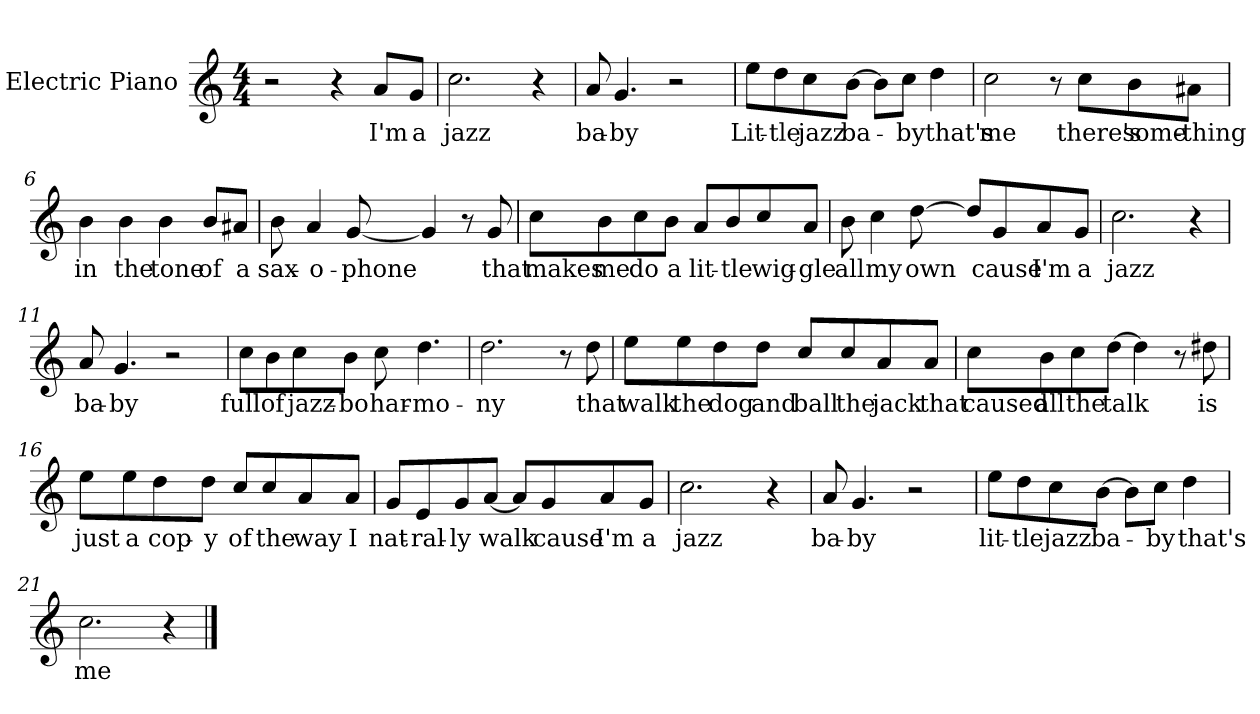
**kern	**text
*part1	*part1
*staff1	*staff1
*I"Electric Piano	*
*I'E.Pno	*
*clefG2	*
*k[]	*
*C:	*
*M4/4	*
=1	=1
2r	.
4r	.
8a/L	I'm
8g/J	a
=2	=2
2.cc\	jazz
4r	.
=3	=3
8a/	ba-
4.g/	-by
2r	.
=4	=4
8ee\L	Lit-
8dd\	-tle
8cc\	jazz
[8b\J	ba-
8b\L]	.
8cc\J	-by
4dd\	that's
!!LO:LB:g=z
=5	=5
2cc\	me
8r	.
8cc\L	there's
8b\	some-
8a#X\J	-thing
=6	=6
4b\	in
4b\	the
4b\	tone
8b/L	of
8a#X/J	a
=7	=7
8b\	sax-
4a/	-o-
[8g/	-phone
4g/]	.
8r	.
8g/	that
=8	=8
8cc\L	makes
8b\	me
8cc\	do
8b\J	a
8a/L	lit-
8b/	-tle
8cc/	wig-
8a/J	gle
!!LO:LB:g=z
=9	=9
8b\	all
4cc\	my
[8dd\	own
8dd/L]	.
8g/	cause
8a/	I'm
8g/J	a
=10	=10
2.cc\	jazz
4r	.
=11	=11
8a/	ba-
4.g/	-by
2r	.
=12	=12
8cc\L	full
8b\	of
8cc\	jazz-
8b\J	-bo
8cc\	har-
4.dd\	-mo-
!!LO:LB:g=z
=13	=13
2.dd\	-ny
8r	.
8dd\	that
=14	=14
8ee\L	walk
8ee\	the
8dd\	dog
8dd\J	and
8cc/L	ball
8cc/	the
8a/	jack
8a/J	that
=15	=15
8cc\L	caused
8b\	all
8cc\	the
[8dd\J	talk
4dd\]	.
8r	.
8dd#X\	is
=16	=16
8ee\L	just
8ee\	a
8dd\	cop-
8dd\J	-y
8cc/L	of
8cc/	the
8a/	way
8a/J	I
!!LO:LB:g=z
=17	=17
8g/L	nat-
8e/	-ral-
8g/	-ly
[8a/J	walk
8a/L]	.
8g/	cause
8a/	I'm
8g/J	a
=18	=18
2.cc\	jazz
4r	.
=19	=19
8a/	ba-
4.g/	-by
2r	.
=20	=20
8ee\L	lit-
8dd\	-tle
8cc\	jazz
[8b\J	ba-
8b\L]	.
8cc\J	by
4dd\	that's
=21	=21
2.cc\	me
4r	.
==	==
*-	*-
